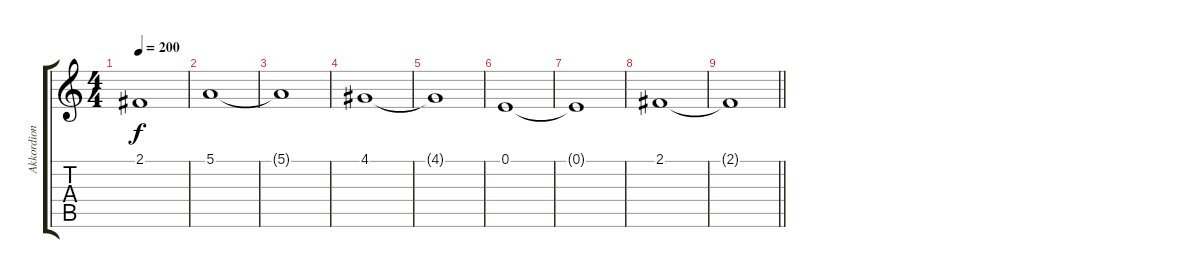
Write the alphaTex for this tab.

\track ("Akkordion" "Akkordion") {instrument accordion}
\staff {score tabs}
\tuning (E4 B3 G3 D3 A2 E2) {hide}
\ts (4 4)
\tempo 200
\clef g2
\ks c
2.1{t}.1{dy f} |
5.1.1 |
5.1{t}.1 |
4.1.1 |
4.1{t}.1 |
0.1.1 |
0.1{t}.1 |
2.1.1 |
\barLineRight lightlight
2.1{t}.1
